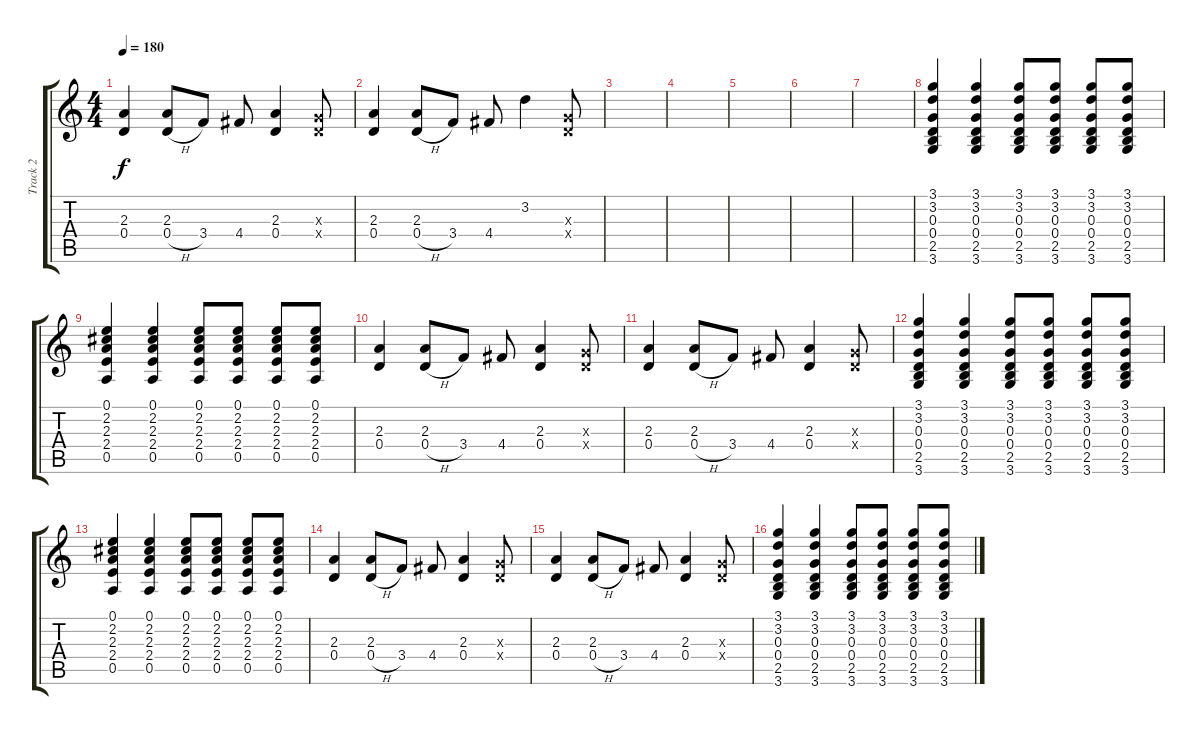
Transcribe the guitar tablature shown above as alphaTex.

\track ("Track 2" "Track 2") {instrument overdrivenguitar}
\staff {score tabs}
\tuning (E4 B3 G3 D3 A2 E2) {hide}
\ts (4 4)
\tempo 180
\clef g2
\ks c
(2.3 0.4).4{dy f} (2.3 0.4{h}).8 3.4.8 4.4.8 (2.3 0.4).4 (0.3{x} 0.4{x}).8 |
(2.3 0.4).4 (2.3 0.4{h}).8 3.4.8 4.4.8 3.2.4 (0.3{x} 0.4{x}).8 |
|
|
|
|
|
(3.1 3.2 0.3 0.4 2.5 3.6).4 (3.1 3.2 0.3 0.4 2.5 3.6).4 (3.1 3.2 0.3 0.4 2.5 3.6).8 (3.1 3.2 0.3 0.4 2.5 3.6).8 (3.1 3.2 0.3 0.4 2.5 3.6).8 (3.1 3.2 0.3 0.4 2.5 3.6).8 |
(0.1 2.2 2.3 2.4 0.5).4 (0.1 2.2 2.3 2.4 0.5).4 (0.1 2.2 2.3 2.4 0.5).8 (0.1 2.2 2.3 2.4 0.5).8 (0.1 2.2 2.3 2.4 0.5).8 (0.1 2.2 2.3 2.4 0.5).8 |
(2.3 0.4).4 (2.3 0.4{h}).8 3.4.8 4.4.8 (2.3 0.4).4 (0.3{x} 0.4{x}).8 |
(2.3 0.4).4 (2.3 0.4{h}).8 3.4.8 4.4.8 (2.3 0.4).4 (0.3{x} 0.4{x}).8 |
(3.1 3.2 0.3 0.4 2.5 3.6).4 (3.1 3.2 0.3 0.4 2.5 3.6).4 (3.1 3.2 0.3 0.4 2.5 3.6).8 (3.1 3.2 0.3 0.4 2.5 3.6).8 (3.1 3.2 0.3 0.4 2.5 3.6).8 (3.1 3.2 0.3 0.4 2.5 3.6).8 |
(0.1 2.2 2.3 2.4 0.5).4 (0.1 2.2 2.3 2.4 0.5).4 (0.1 2.2 2.3 2.4 0.5).8 (0.1 2.2 2.3 2.4 0.5).8 (0.1 2.2 2.3 2.4 0.5).8 (0.1 2.2 2.3 2.4 0.5).8 |
(2.3 0.4).4 (2.3 0.4{h}).8 3.4.8 4.4.8 (2.3 0.4).4 (0.3{x} 0.4{x}).8 |
(2.3 0.4).4 (2.3 0.4{h}).8 3.4.8 4.4.8 (2.3 0.4).4 (0.3{x} 0.4{x}).8 |
(3.1 3.2 0.3 0.4 2.5 3.6).4 (3.1 3.2 0.3 0.4 2.5 3.6).4 (3.1 3.2 0.3 0.4 2.5 3.6).8 (3.1 3.2 0.3 0.4 2.5 3.6).8 (3.1 3.2 0.3 0.4 2.5 3.6).8 (3.1 3.2 0.3 0.4 2.5 3.6).8
